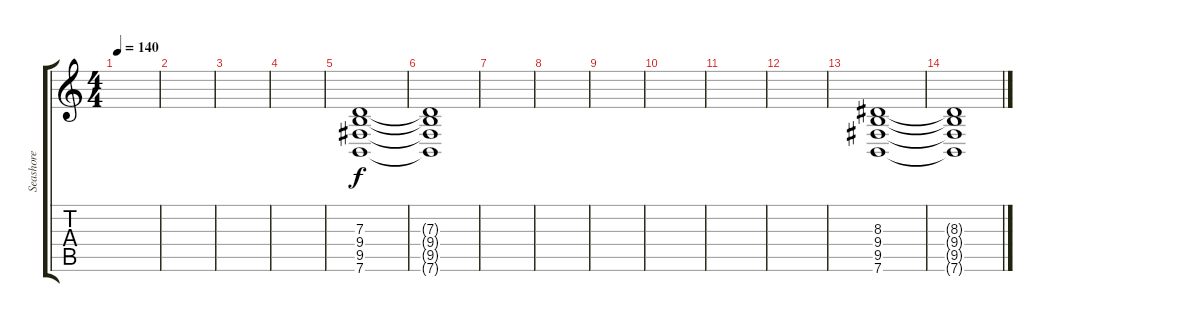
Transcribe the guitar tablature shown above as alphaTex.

\track ("Seashore" "Seashore") {instrument seashore}
\staff {score tabs}
\tuning (E4 B3 G3 D3 A2 E2) {hide}
\ts (4 4)
\tempo 140
\clef g2
\ks c
|
|
|
|
(7.3 9.4 9.5 7.6).1 |
(7.3{t} 9.4{t} 9.5{t} 7.6{t}).1 |
|
|
|
|
|
|
(8.3 9.4 9.5 7.6).1{volume 13} |
(8.3{t} 9.4{t} 9.5{t} 7.6{t}).1
